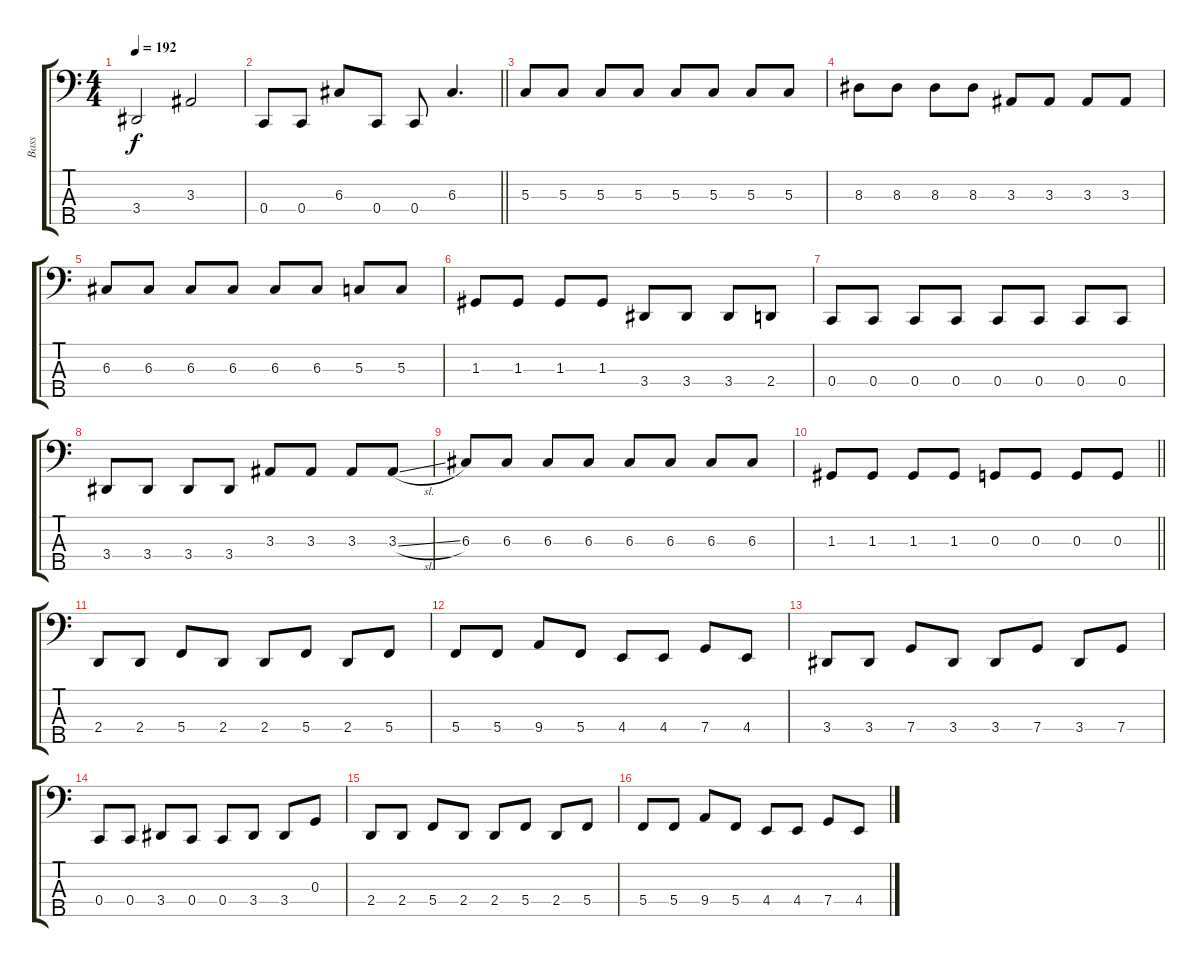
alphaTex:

\track ("Bass" "Bass") {instrument electricbasspick}
\staff {score tabs}
\tuning (F2 C2 G1 C1 A0) {hide}
\ts (4 4)
\tempo 192
\clef f4
\ks c
3.4.2{dy f} 3.3.2 |
\barLineRight lightlight
0.4.8 0.4.8 6.3.8 0.4.8 0.4.8 6.3.4{d} |
5.3.8 5.3.8 5.3.8 5.3.8 5.3.8 5.3.8 5.3.8 5.3.8 |
8.3.8 8.3.8 8.3.8 8.3.8 3.3.8 3.3.8 3.3.8 3.3.8 |
6.3.8 6.3.8 6.3.8 6.3.8 6.3.8 6.3.8 5.3.8 5.3.8 |
1.3.8 1.3.8 1.3.8 1.3.8 3.4.8 3.4.8 3.4.8 2.4.8 |
0.4.8 0.4.8 0.4.8 0.4.8 0.4.8 0.4.8 0.4.8 0.4.8 |
3.4.8 3.4.8 3.4.8 3.4.8 3.3.8 3.3.8 3.3.8 3.3{sl}.8 |
6.3.8 6.3.8 6.3.8 6.3.8 6.3.8 6.3.8 6.3.8 6.3.8 |
\barLineRight lightlight
1.3.8 1.3.8 1.3.8 1.3.8 0.3.8 0.3.8 0.3.8 0.3.8 |
2.4.8 2.4.8 5.4.8 2.4.8 2.4.8 5.4.8 2.4.8 5.4.8 |
5.4.8 5.4.8 9.4.8 5.4.8 4.4.8 4.4.8 7.4.8 4.4.8 |
3.4.8 3.4.8 7.4.8 3.4.8 3.4.8 7.4.8 3.4.8 7.4.8 |
0.4.8 0.4.8 3.4.8 0.4.8 0.4.8 3.4.8 3.4.8 0.3.8 |
2.4.8 2.4.8 5.4.8 2.4.8 2.4.8 5.4.8 2.4.8 5.4.8 |
5.4.8 5.4.8 9.4.8 5.4.8 4.4.8 4.4.8 7.4.8 4.4.8
